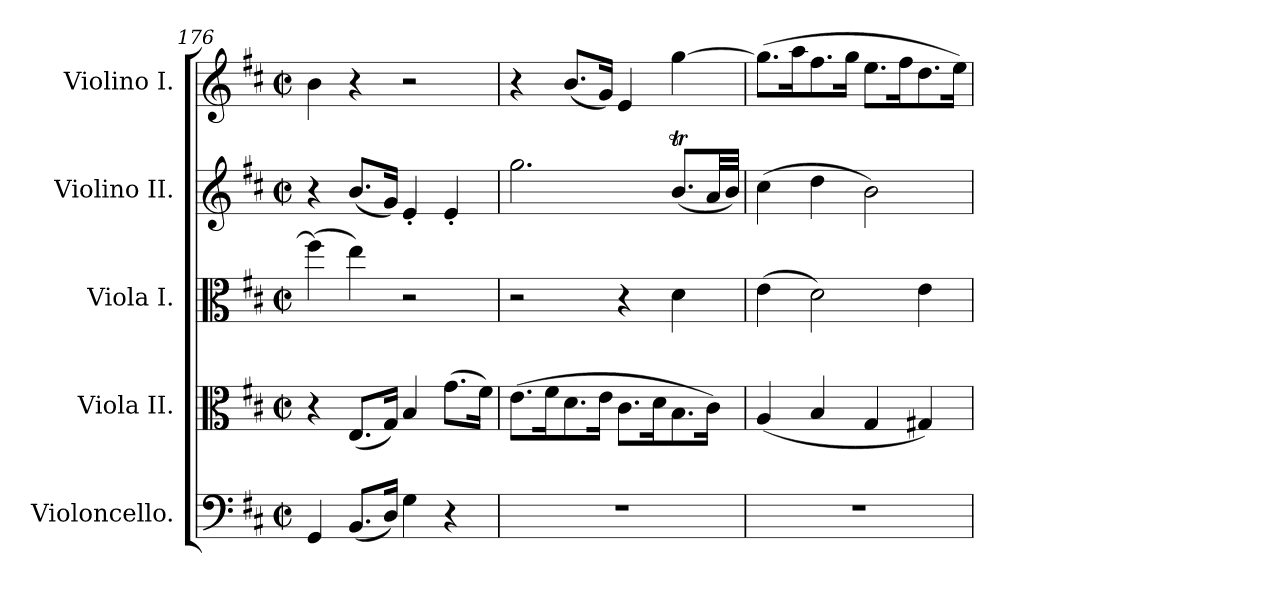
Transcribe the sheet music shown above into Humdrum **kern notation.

**kern	**kern	**kern	**kern	**kern
*part5	*part4	*part3	*part2	*part1
*staff5	*staff4	*staff3	*staff2	*staff1
*I"Violoncello.	*I"Viola II.	*I"Viola I.	*I"Violino II.	*I"Violino I.
*I'Vc	*I'Vla	*I'Vla	*I'Vln	*I'Vln
!!LO:LB:g=z
*clefF4	*clefC3	*clefC3	*clefG2	*clefG2
*k[f#c#]	*k[f#c#]	*k[f#c#]	*k[f#c#]	*k[f#c#]
*M2/2	*M2/2	*M2/2	*M2/2	*M2/2
*met(c|)	*met(c|)	*met(c|)	*met(c|)	*met(c|)
=176	=176	=176	=176	=176
4GG/	4r	(>4ff#\]	4r	4b\
(<8.BB/L	(<8.E/L	4ee\)	(<8.b/L	4r
16D/Jk)	16G/Jk)	.	16g/Jk)	.
4G\	4B/	2r	4e'/	2r
4r	(>8.g\L	.	4e'/	.
.	16f#\Jk)	.	.	.
=177	=177	=177	=177	=177
1r	(>8.e\L	2r	2.gg\	4r
.	16f#\K	.	.	.
.	8.d\	.	.	(<8.b/L
.	16e\Jk	.	.	16g/Jk)
.	8.c#\L	4r	.	4e/
.	16d\K	.	.	.
.	8.B\	4d\	(<8.bT/L	[4gg\
.	16c#\Jk)	.	32a/LL	.
.	.	.	32b/JJJ)	.
=178	=178	=178	=178	=178
1r	(<4A/	(>4e\	(>4cc#\	(>8.gg\L]
.	.	.	.	16aa\K
.	4B/	2d\)	4dd\	8.ff#\
.	.	.	.	16gg\Jk
.	4G/	.	2b\)	8.ee\L
.	.	.	.	16ff#\K
.	4G#X/)	4e\	.	8.dd\
.	.	.	.	16ee\Jk)
=	=	=	=	=
*-	*-	*-	*-	*-
